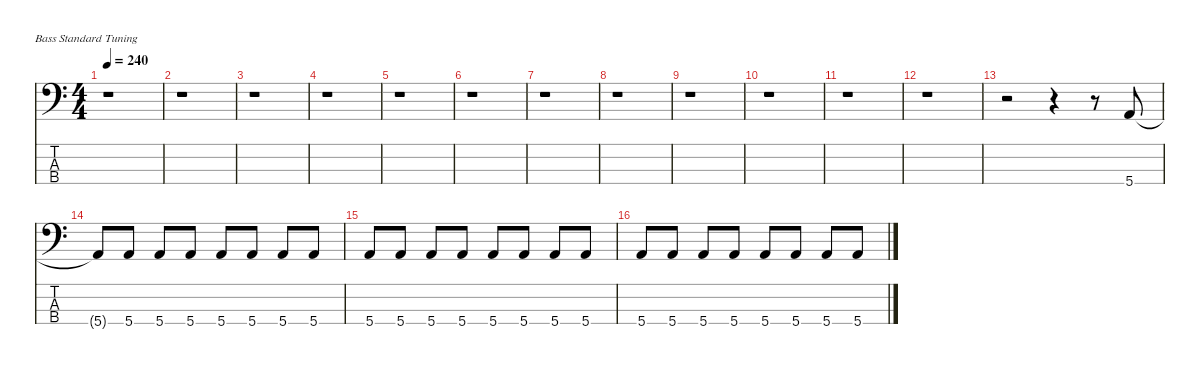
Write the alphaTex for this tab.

\defaultSystemsLayout 4
\hideDynamics
\bracketExtendMode nobrackets
\singleTrackTrackNamePolicy hidden
\multiTrackTrackNamePolicy hidden
\otherSystemsTrackNameOrientation horizontal
\track ("Bass" "el.bs.") {instrument electricbassfinger}
\staff {score tabs}
\tuning (G2 D2 A1 E1)
\ts (4 4)
\tempo 240
\clef f4
\ks c
r.1{dy f} |
r.1 |
r.1 |
r.1 |
r.1 |
r.1 |
r.1 |
r.1 |
r.1 |
r.1 |
r.1 |
r.1 |
r.2 r.4 r.8 5.4.8 |
5.4{t}.8 5.4.8 5.4.8 5.4.8 5.4.8 5.4.8 5.4.8 5.4.8 |
5.4.8 5.4.8 5.4.8 5.4.8 5.4.8 5.4.8 5.4.8 5.4.8 |
5.4.8 5.4.8 5.4.8 5.4.8 5.4.8 5.4.8 5.4.8 5.4.8
